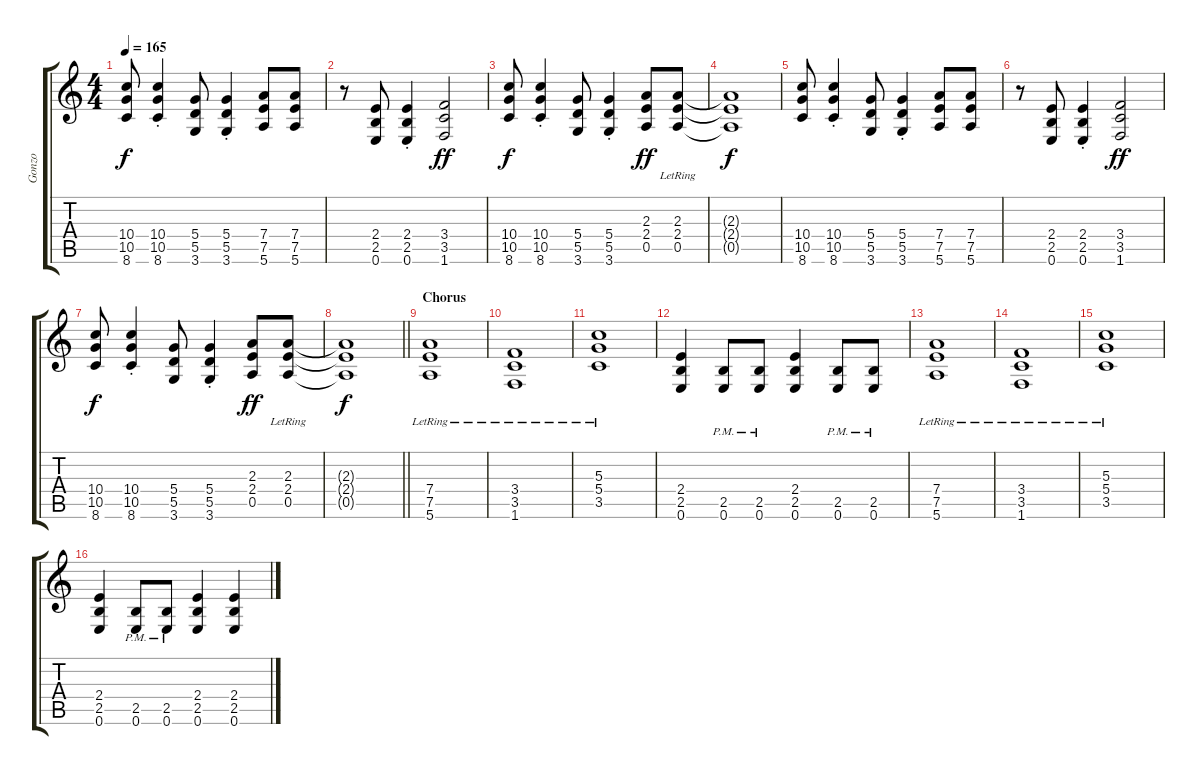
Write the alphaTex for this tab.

\track ("Gonzo" "Gonzo") {instrument distortionguitar}
\staff {score tabs}
\tuning (E4 B3 G3 D3 A2 E2) {hide}
\ts (4 4)
\tempo 165
\clef g2
\ks c
(10.4 10.5 8.6).8{dy f} (10.4{st} 10.5{st} 8.6{st}).4 (5.4 5.5 3.6).8 (5.4{st} 5.5{st} 3.6{st}).4 (7.4 7.5 5.6).8 (7.4 7.5 5.6).8 |
r.8 (2.4 2.5 0.6).8 (2.4{st} 2.5{st} 0.6{st}).4 (3.4 3.5 1.6).2{dy ff} |
(10.4 10.5 8.6).8{dy f} (10.4{st} 10.5{st} 8.6{st}).4 (5.4 5.5 3.6).8 (5.4{st} 5.5{st} 3.6{st}).4 (2.3 2.4 0.5).8{dy ff} (2.3{lr} 2.4{lr} 0.5{lr}).8 |
(2.3{t} 2.4{t} 0.5{t}).1{dy f} |
(10.4 10.5 8.6).8 (10.4{st} 10.5{st} 8.6{st}).4 (5.4 5.5 3.6).8 (5.4{st} 5.5{st} 3.6{st}).4 (7.4 7.5 5.6).8 (7.4 7.5 5.6).8 |
r.8 (2.4 2.5 0.6).8 (2.4{st} 2.5{st} 0.6{st}).4 (3.4 3.5 1.6).2{dy ff} |
(10.4 10.5 8.6).8{dy f} (10.4{st} 10.5{st} 8.6{st}).4 (5.4 5.5 3.6).8 (5.4{st} 5.5{st} 3.6{st}).4 (2.3 2.4 0.5).8{dy ff} (2.3{lr} 2.4{lr} 0.5{lr}).8 |
\barLineRight lightlight
(2.3{t} 2.4{t} 0.5{t}).1{dy f} |
\section ("" "Chorus")
(7.4{lr} 7.5{lr} 5.6{lr}).1 |
(3.4{lr} 3.5{lr} 1.6{lr}).1 |
(5.3{lr} 5.4{lr} 3.5{lr}).1 |
(2.4 2.5 0.6).4 (2.5{pm} 0.6{pm}).8 (2.5{pm} 0.6{pm}).8 (2.4 2.5 0.6).4 (2.5{pm} 0.6{pm}).8 (2.5{pm} 0.6{pm}).8 |
(7.4{lr} 7.5{lr} 5.6{lr}).1 |
(3.4{lr} 3.5{lr} 1.6{lr}).1 |
(5.3{lr} 5.4{lr} 3.5{lr}).1 |
(2.4 2.5 0.6).4 (2.5{pm} 0.6{pm}).8 (2.5{pm} 0.6{pm}).8 (2.4 2.5 0.6).4 (2.4 2.5 0.6).4
